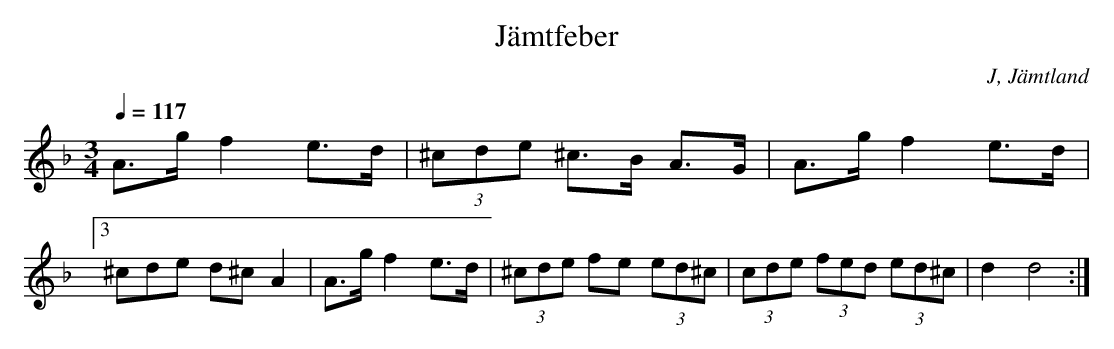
X:1
T: Jämtfeber
O: J, Jämtland
M:3/4
L:1/8
Q:1/4=117
K:Dm
A>g f2 e>d|(3^cde ^c>B A>G|A>g f2 e>d|3^cde d^c A2|A>g f2 e>d|(3^cde fe (3ed^c|(3cde (3fed (3ed^c|d2 d4 :|
